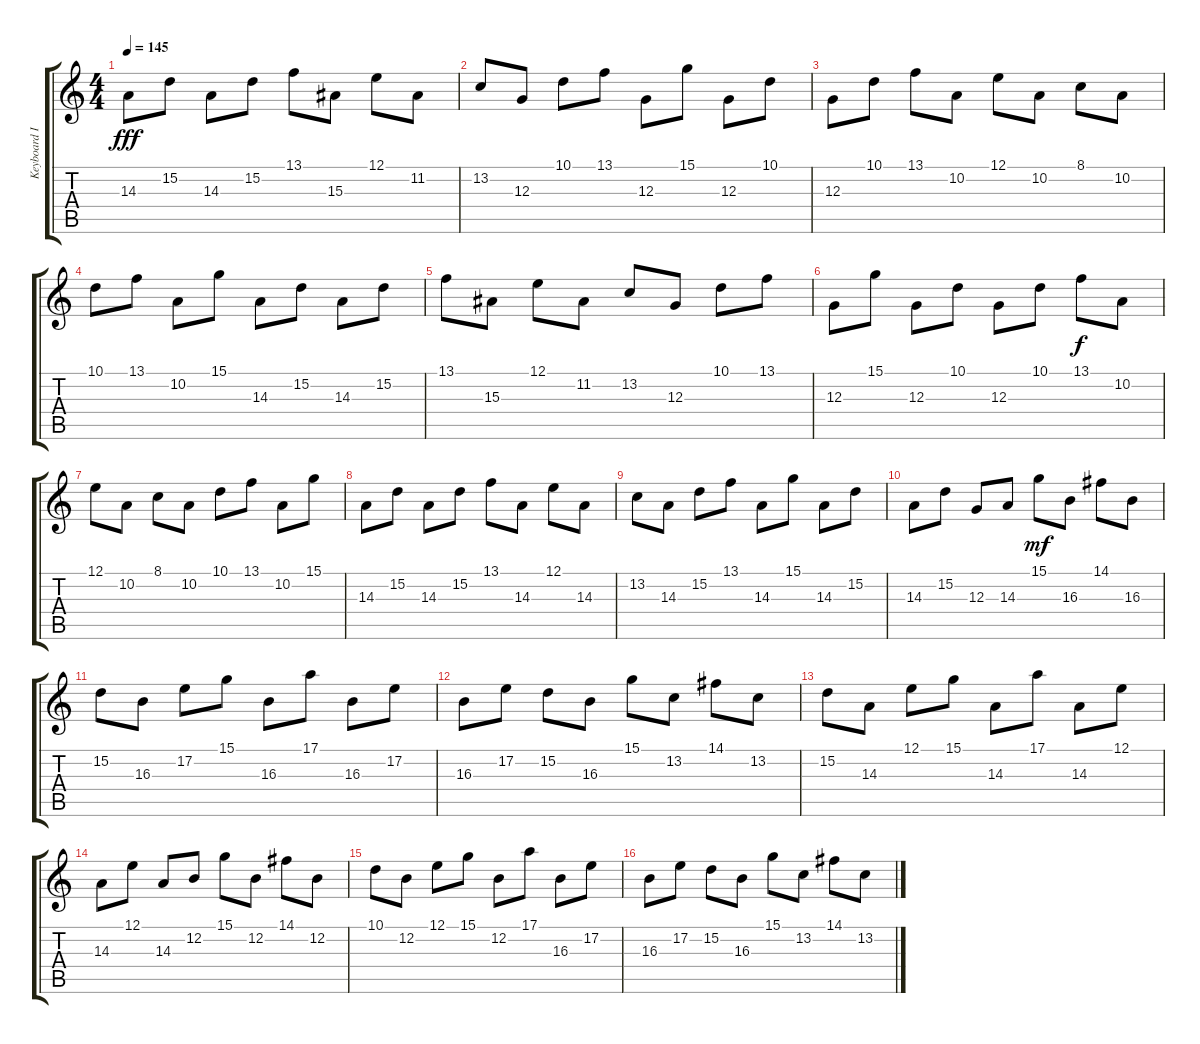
\track ("Keyboard I" "Keyboard I") {instrument fx5brightness}
\staff {score tabs}
\tuning (E4 B3 G3 D3 A2 E2) {hide}
\ts (4 4)
\tempo 145
\clef g2
\ks c
14.3.8{dy fff} 15.2.8 14.3.8 15.2.8 13.1.8 15.3.8 12.1.8 11.2.8 |
13.2.8 12.3.8 10.1.8 13.1.8 12.3.8 15.1.8 12.3.8 10.1.8 |
12.3.8 10.1.8 13.1.8 10.2.8 12.1.8 10.2.8 8.1.8 10.2.8 |
10.1.8 13.1.8 10.2.8 15.1.8 14.3.8 15.2.8 14.3.8 15.2.8 |
13.1.8 15.3.8 12.1.8 11.2.8 13.2.8 12.3.8 10.1.8 13.1.8 |
12.3.8 15.1.8 12.3.8 10.1.8 12.3.8 10.1.8 13.1.8{dy f} 10.2.8 |
12.1.8 10.2.8 8.1.8 10.2.8 10.1.8 13.1.8 10.2.8 15.1.8 |
14.3.8 15.2.8 14.3.8 15.2.8 13.1.8 14.3.8 12.1.8 14.3.8 |
13.2.8 14.3.8 15.2.8 13.1.8 14.3.8 15.1.8 14.3.8 15.2.8 |
14.3.8 15.2.8 12.3.8 14.3.8 15.1.8{dy mf} 16.3.8 14.1.8 16.3.8 |
15.2.8 16.3.8 17.2.8 15.1.8 16.3.8 17.1.8 16.3.8 17.2.8 |
16.3.8 17.2.8 15.2.8 16.3.8 15.1.8 13.2.8 14.1.8 13.2.8 |
15.2.8 14.3.8 12.1.8 15.1.8 14.3.8 17.1.8 14.3.8 12.1.8 |
14.3.8 12.1.8 14.3.8 12.2.8 15.1.8 12.2.8 14.1.8 12.2.8 |
10.1.8 12.2.8 12.1.8 15.1.8 12.2.8 17.1.8 16.3.8 17.2.8 |
16.3.8 17.2.8 15.2.8 16.3.8 15.1.8 13.2.8 14.1.8 13.2.8
